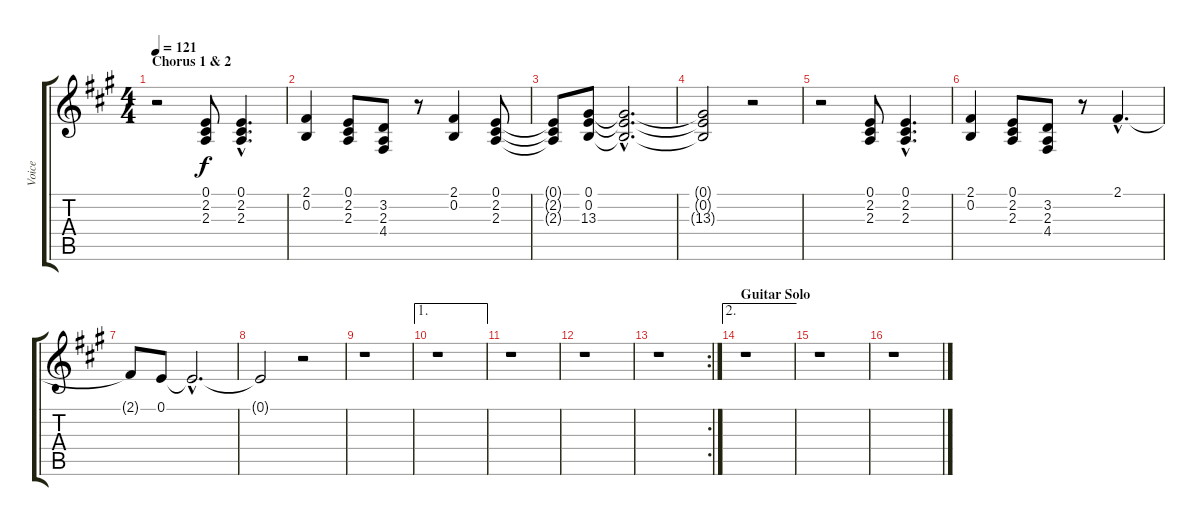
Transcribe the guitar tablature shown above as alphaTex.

\track ("Voice " "Voice ") {instrument harmonica}
\staff {score tabs}
\tuning (E4 B3 G3 D3 A2 E2) {hide}
\ts (4 4)
\section ("" "Chorus 1 & 2")
\tempo 121
\clef g2
\ks a
r.2{dy f} (0.1 2.2 2.3).8 (0.1{hac} 2.2{hac} 2.3{hac}).4{d} |
(2.1 0.2).4 (0.1 2.2 2.3).8 (3.2 2.3 4.4).8 r.8 (2.1 0.2).4 (0.1 2.2 2.3).8 |
(0.1{t} 2.2{t} 2.3{t}).8 (0.1 0.2 13.3).8 (0.1{hac t} 0.2{hac t} 13.3{hac t}).2{d} |
(0.1{t} 0.2{t} 13.3{t}).2 r.2 |
r.2 (0.1 2.2 2.3).8 (0.1{hac} 2.2{hac} 2.3{hac}).4{d} |
(2.1 0.2).4 (0.1 2.2 2.3).8 (3.2 2.3 4.4).8 r.8 2.1{hac}.4{d} |
2.1{t}.8 0.1.8 0.1{hac t}.2{d} |
0.1{t}.2 r.2 |
r.1 |
\ae 1
r.1 |
r.1 |
r.1 |
\rc 2
r.1 |
\ae 2
\section ("" "Guitar Solo")
r.1 |
r.1 |
r.1
